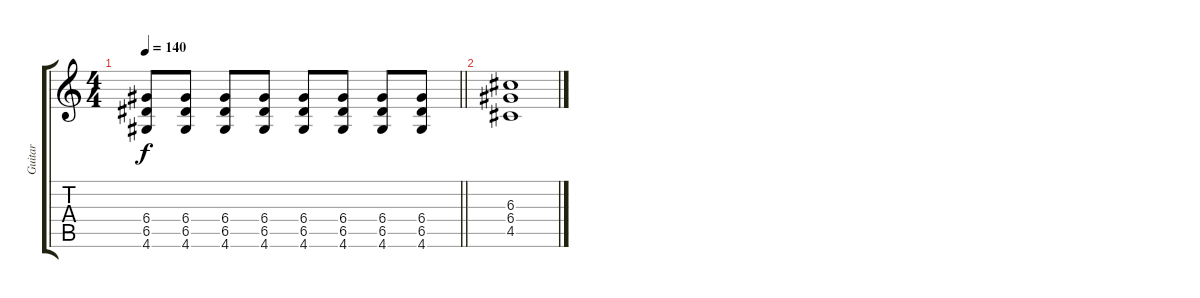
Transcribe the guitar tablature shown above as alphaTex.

\track ("Guitar" "Guitar") {instrument overdrivenguitar}
\staff {score tabs}
\tuning (E4 B3 G3 D3 A2 E2) {hide}
\ts (4 4)
\tempo 140
\clef g2
\barLineRight lightlight
\ks c
(6.4 6.5 4.6).8{dy f} (6.4 6.5 4.6).8 (6.4 6.5 4.6).8 (6.4 6.5 4.6).8 (6.4 6.5 4.6).8 (6.4 6.5 4.6).8 (6.4 6.5 4.6).8 (6.4 6.5 4.6).8 |
(6.3 6.4 4.5).1
